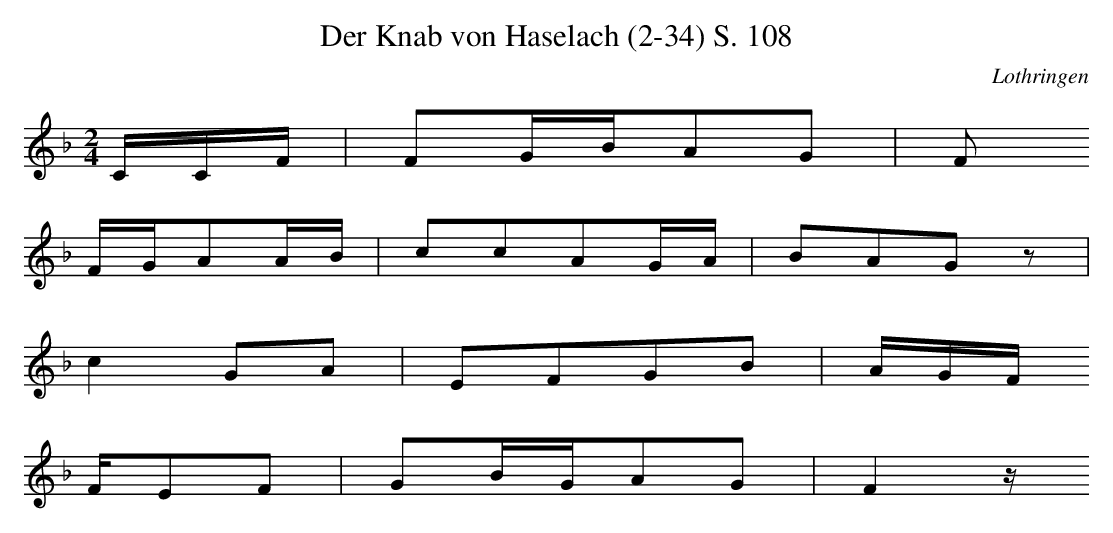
X:1
T: Der Knab von Haselach (2-34) S. 108
O: Lothringen
M: 2/4
L: 1/16
K: F
CCF | F2GBA2G2 | F2
FGA2AB | c2c2A2GA | B2A2G2z2 |
c4G2A2 | E2F2G2B2 | AGF
FE2F2 | G2BGA2G2 | F4z
